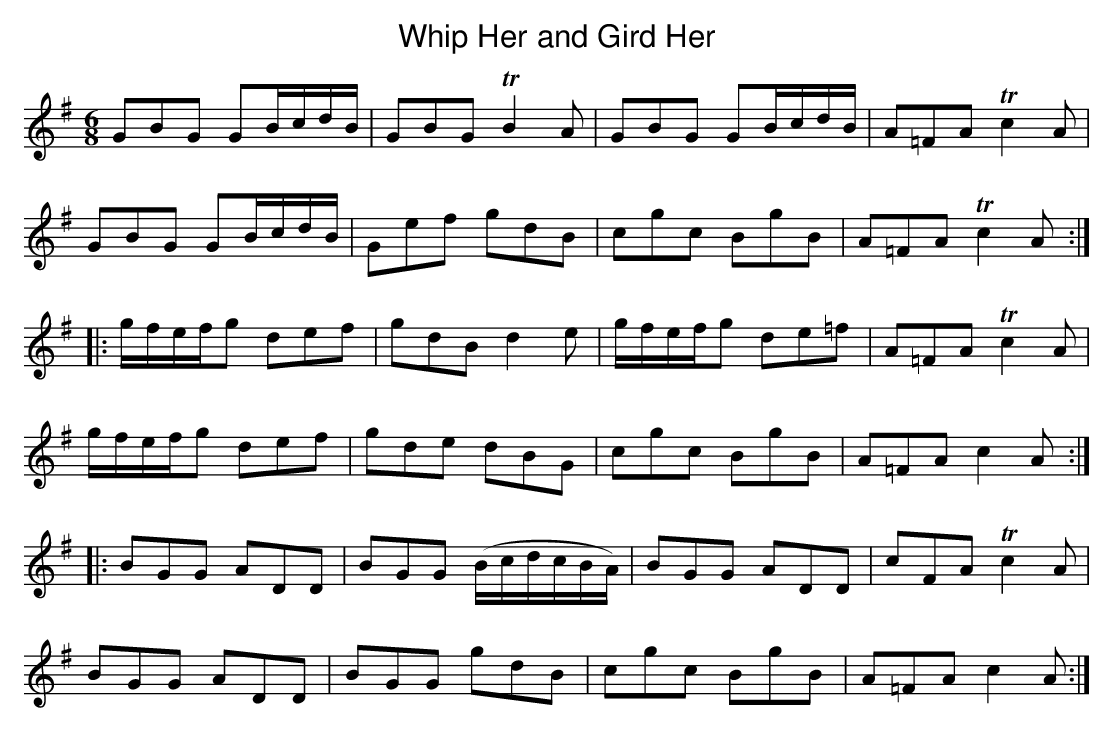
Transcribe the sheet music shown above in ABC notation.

X:1
T:Whip Her and Gird Her
M:6/8
L:1/8
K:G
GBG GB/c/d/B/|GBG TB2A|GBG GB/c/d/B/|A=FA Tc2A|
GBG GB/c/d/B/|Gef gdB|cgc BgB|A=FA Tc2A:|
|:g/f/e/f/g def|gdB d2e|g/f/e/f/g de=f|A=FA Tc2A|
g/f/e/f/g def|gde dBG|cgc BgB|A=FA c2A:|
|:BGG ADD|BGG (B/c/d/c/B/A/)|BGG ADD|cFA Tc2A|
BGG ADD|BGG gdB|cgc BgB|A=FA c2A:|]
